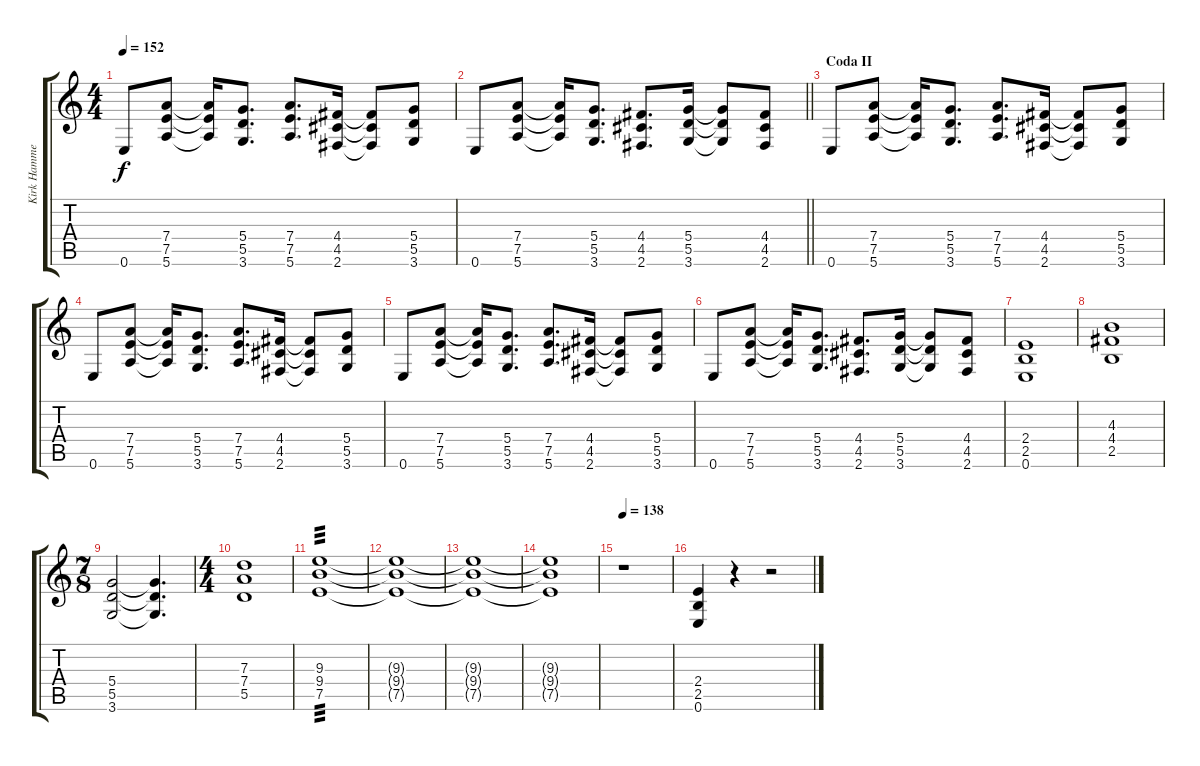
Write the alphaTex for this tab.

\track ("Kirk Hammet - Rhythm Guitar" "Kirk Hamme") {instrument distortionguitar}
\staff {score tabs}
\tuning (E4 B3 G3 D3 A2 E2) {hide}
\ts (4 4)
\tempo 152
\clef g2
\ks c
0.6.8{dy f} (7.4 7.5 5.6).8 (7.4{t} 7.5{t} 5.6{t}).16 (5.4 5.5 3.6).8{d} (7.4 7.5 5.6).8{d} (4.4 4.5 2.6).16 (4.4{t} 4.5{t} 2.6{t}).8 (5.4 5.5 3.6).8 |
\barLineRight lightlight
0.6.8 (7.4 7.5 5.6).8 (7.4{t} 7.5{t} 5.6{t}).16 (5.4 5.5 3.6).8{d} (4.4 4.5 2.6).8{d} (5.4 5.5 3.6).16 (5.4{t} 5.5{t} 3.6{t}).8 (4.4 4.5 2.6).8 |
\section ("" "Coda II")
0.6.8 (7.4 7.5 5.6).8 (7.4{t} 7.5{t} 5.6{t}).16 (5.4 5.5 3.6).8{d} (7.4 7.5 5.6).8{d} (4.4 4.5 2.6).16 (4.4{t} 4.5{t} 2.6{t}).8 (5.4 5.5 3.6).8 |
0.6.8 (7.4 7.5 5.6).8 (7.4{t} 7.5{t} 5.6{t}).16 (5.4 5.5 3.6).8{d} (7.4 7.5 5.6).8{d} (4.4 4.5 2.6).16 (4.4{t} 4.5{t} 2.6{t}).8 (5.4 5.5 3.6).8 |
0.6.8 (7.4 7.5 5.6).8 (7.4{t} 7.5{t} 5.6{t}).16 (5.4 5.5 3.6).8{d} (7.4 7.5 5.6).8{d} (4.4 4.5 2.6).16 (4.4{t} 4.5{t} 2.6{t}).8 (5.4 5.5 3.6).8 |
0.6.8 (7.4 7.5 5.6).8 (7.4{t} 7.5{t} 5.6{t}).16 (5.4 5.5 3.6).8{d} (4.4 4.5 2.6).8{d} (5.4 5.5 3.6).16 (5.4{t} 5.5{t} 3.6{t}).8 (4.4 4.5 2.6).8 |
(2.4 2.5 0.6).1 |
(4.3 4.4 2.5).1 |
\ts (7 8)
(5.4 5.5 3.6).2 (5.4{t} 5.5{t} 3.6{t}).4{d} |
\ts (4 4)
(7.3 7.4 5.5).1 |
(9.3 9.4 7.5).1{tp 3} |
(9.3{t} 9.4{t} 7.5{t}).1 |
(9.3{t} 9.4{t} 7.5{t}).1 |
(9.3{t} 9.4{t} 7.5{t}).1 |
\tempo 138
r.1 |
(2.4 2.5 0.6).4 r.4 r.2
